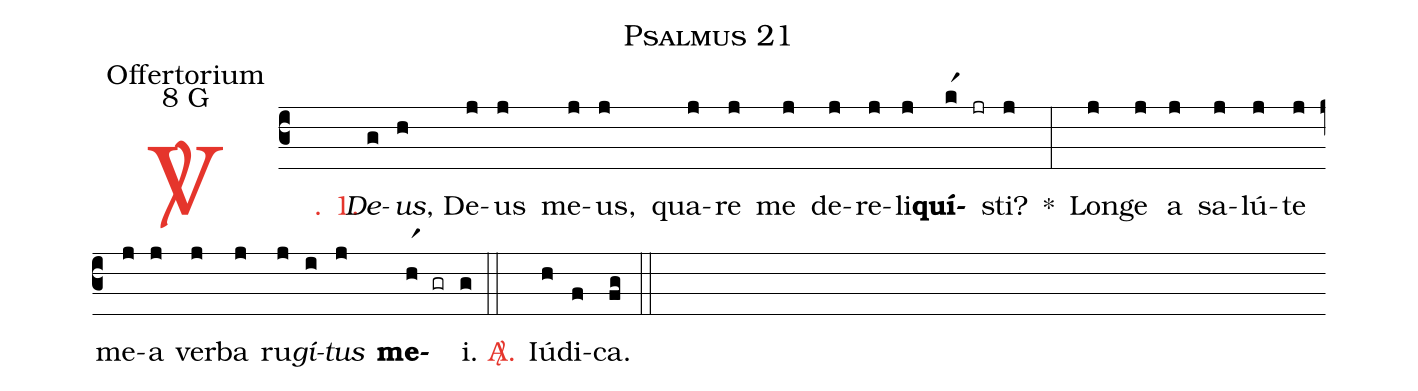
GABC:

name: Psalmus 21;
office-part: Offertorium;
mode: 8;
mode-differentia: G;
%%
(c3)

<c><sp>V/</sp>. 1.</c>() <i>De</i>(g)<i>us</i>(h), De(j)us(j) me(j)us,(j) qua(j)re(j) me(j) de(j)re(j)li(j)<b>quí</b>(kr1 jr)sti?(j) *(:) Lon(j)ge(j) a(j) sa(j)lú(j)te(j) me(j)a(j) ver(j)ba(j) ru(j)<i>gí</i>(i)<i>tus</i>(j) <b>me</b>(hr1 gr)i.(g)

(::)

<c><sp>A/</sp>.</c>() Iú(h)di(f)ca.(fg)

(::)
